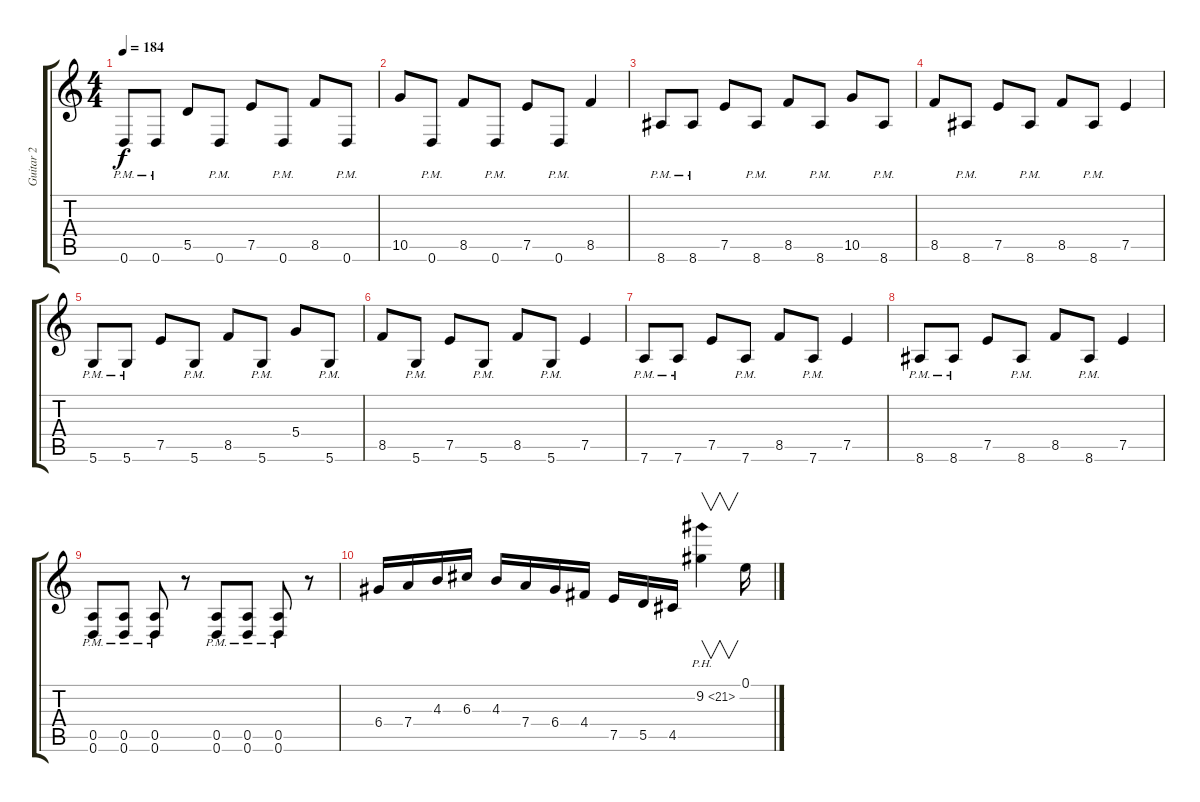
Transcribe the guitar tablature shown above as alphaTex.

\track ("Guitar 2" "Guitar 2") {instrument overdrivenguitar}
\staff {score tabs}
\tuning (E4 B3 G3 D3 A2 D2) {hide}
\ts (4 4)
\tempo 184
\clef g2
\ks c
0.6{pm}.8{dy f} 0.6{pm}.8 5.5.8 0.6{pm}.8 7.5.8 0.6{pm}.8 8.5.8 0.6{pm}.8 |
10.5.8 0.6{pm}.8 8.5.8 0.6{pm}.8 7.5.8 0.6{pm}.8 8.5.4 |
8.6{pm}.8 8.6{pm}.8 7.5.8 8.6{pm}.8 8.5.8 8.6{pm}.8 10.5.8 8.6{pm}.8 |
8.5.8 8.6{pm}.8 7.5.8 8.6{pm}.8 8.5.8 8.6{pm}.8 7.5.4 |
5.6{pm}.8 5.6{pm}.8 7.5.8 5.6{pm}.8 8.5.8 5.6{pm}.8 5.4.8 5.6{pm}.8 |
8.5.8 5.6{pm}.8 7.5.8 5.6{pm}.8 8.5.8 5.6{pm}.8 7.5.4 |
7.6{pm}.8 7.6{pm}.8 7.5.8 7.6{pm}.8 8.5.8 7.6{pm}.8 7.5.4 |
8.6{pm}.8 8.6{pm}.8 7.5.8 8.6{pm}.8 8.5.8 8.6{pm}.8 7.5.4 |
(0.5{pm} 0.6{pm}).8 (0.5{pm} 0.6{pm}).8 (0.5{pm} 0.6{pm}).8 r.8 (0.5{pm} 0.6{pm}).8 (0.5{pm} 0.6{pm}).8 (0.5{pm} 0.6{pm}).8 r.8 |
6.4.16 7.4.16 4.3.16 6.3.16 4.3.16 7.4.16 6.4.16 4.4.16 7.5.16 5.5.16 4.5.16 9.2{ph 12}.4{v} 0.1.16
